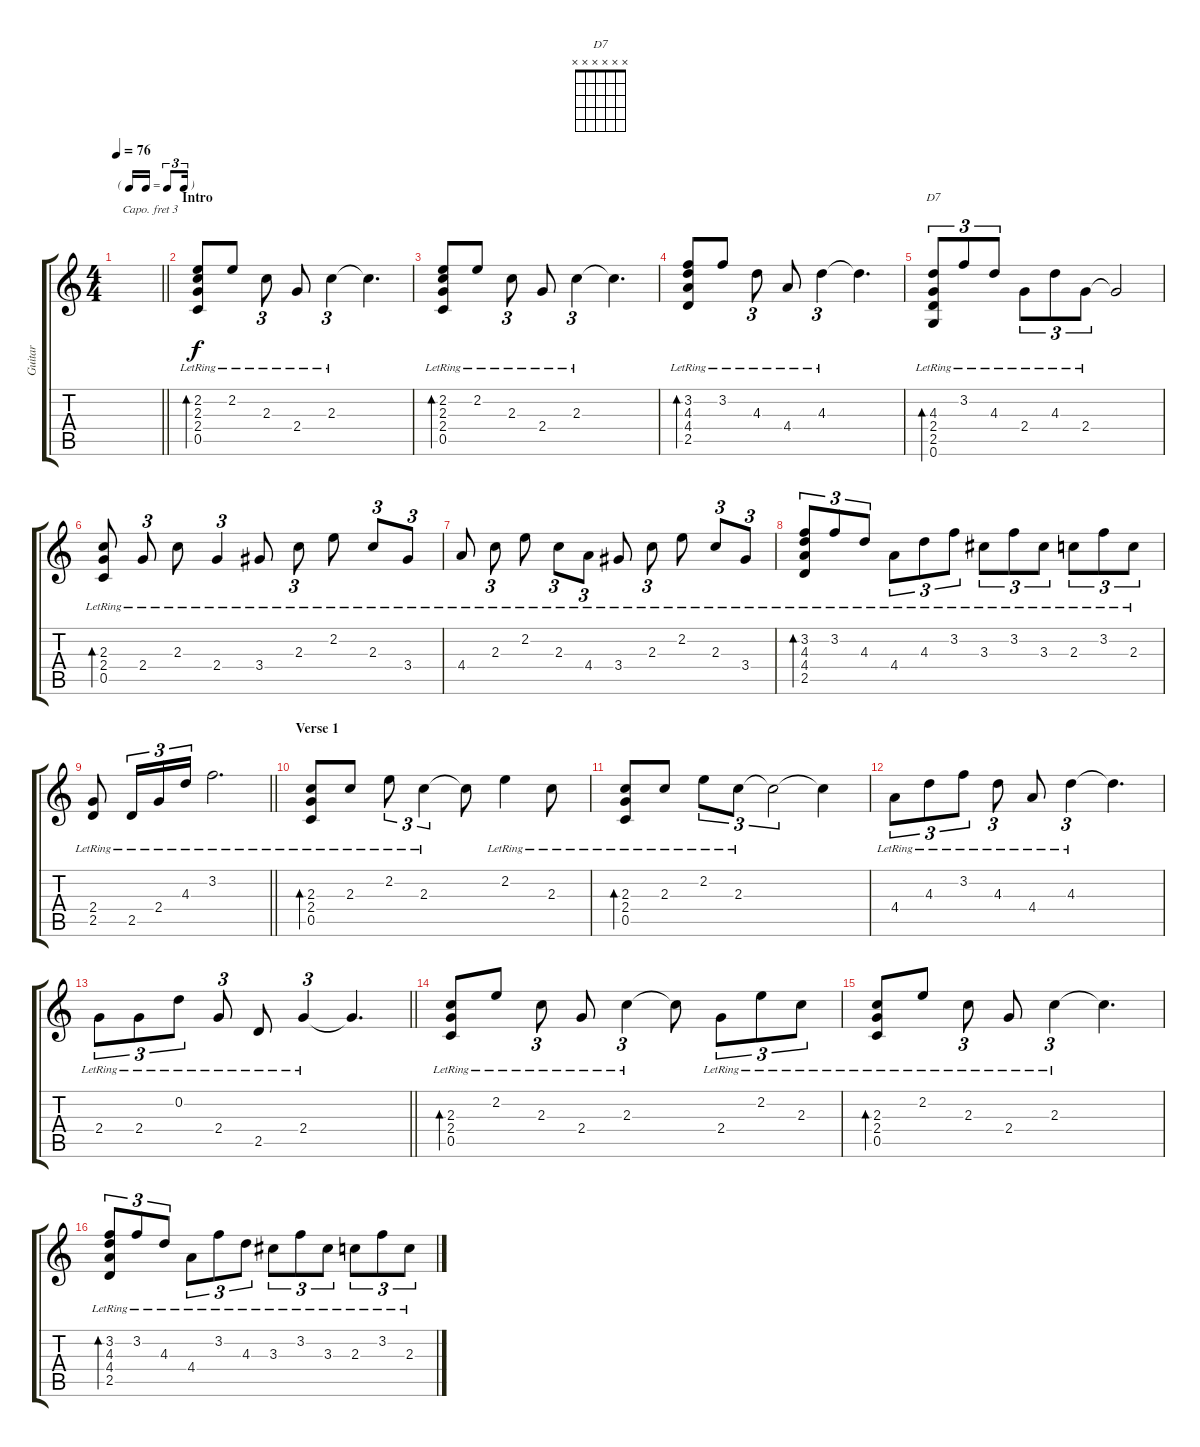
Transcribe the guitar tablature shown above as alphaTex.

\track ("Guitar" "Guitar") {instrument acousticguitarnylon}
\staff {score tabs}
\capo 3
\tuning (E4 B3 G3 D3 A2 E2) {hide}
\chord ("D7" x x x x x x)
\ts (4 4)
\tf triplet16th
\tempo 76
\clef g2
\barLineRight lightlight
\ks c
|
\section ("" "Intro")
(2.2{lr} 2.3{lr} 2.4{lr} 0.5).8{bd 120} 2.2{lr}.8 2.3{lr}.8{tu (3 2)} 2.4{lr}.8 2.3{lr}.4{tu (3 2)} 2.3{t}.4{d} |
(2.2{lr} 2.3{lr} 2.4{lr} 0.5).8{bd 120} 2.2{lr}.8 2.3{lr}.8{tu (3 2)} 2.4{lr}.8 2.3{lr}.4{tu (3 2)} 2.3{t}.4{d} |
(3.2{lr} 4.3{lr} 4.4{lr} 2.5{lr}).8{bd 120} 3.2{lr}.8 4.3{lr}.8{tu (3 2)} 4.4{lr}.8 4.3{lr}.4{tu (3 2)} 4.3{t}.4{d} |
(4.3 2.4{lr} 2.5{lr} 0.6).8{tu (3 2) bd 120 ch "D7"} 3.2{lr}.8{tu (3 2)} 4.3{lr}.8{tu (3 2)} 2.4{lr}.8{tu (3 2)} 4.3{lr}.8{tu (3 2)} 2.4{lr}.8{tu (3 2)} 2.4{t}.2 |
(2.3{lr} 2.4{lr} 0.5).8{bd 120} 2.4{lr}.8{tu (3 2)} 2.3{lr}.8 2.4{lr}.4{tu (3 2)} 3.4{lr}.8 2.3{lr}.8{tu (3 2)} 2.2{lr}.8 2.3{lr}.8{tu (3 2)} 3.4{lr}.8{tu (3 2)} |
4.4{lr}.8 2.3{lr}.8{tu (3 2)} 2.2{lr}.8 2.3{lr}.8{tu (3 2)} 4.4{lr}.8{tu (3 2)} 3.4{lr}.8 2.3{lr}.8{tu (3 2)} 2.2{lr}.8 2.3{lr}.8{tu (3 2)} 3.4{lr}.8{tu (3 2)} |
(3.2{lr} 4.3{lr} 4.4{lr} 2.5{lr}).8{tu (3 2) bd 120} 3.2{lr}.8{tu (3 2)} 4.3{lr}.8{tu (3 2)} 4.4{lr}.8{tu (3 2)} 4.3{lr}.8{tu (3 2)} 3.2{lr}.8{tu (3 2)} 3.3{lr}.8{tu (3 2)} 3.2{lr}.8{tu (3 2)} 3.3{lr}.8{tu (3 2)} 2.3{lr}.8{tu (3 2)} 3.2{lr}.8{tu (3 2)} 2.3{lr}.8{tu (3 2)} |
\barLineRight lightlight
(2.4 2.5{lr}).8 2.5{lr}.16{tu (3 2)} 2.4{lr}.16{tu (3 2)} 4.3{lr}.16{tu (3 2)} 3.2{lr}.2{d} |
\section ("" "Verse 1")
(2.3{lr} 2.4{lr} 0.5).8{bd 120} 2.3{lr}.8 2.2{lr}.8{tu (3 2)} 2.3{lr}.4{tu (3 2)} 2.3{t}.8 2.2{lr}.4 2.3{lr}.8 |
(2.3{lr} 2.4{lr} 0.5).8{bd 120} 2.3{lr}.8 2.2{lr}.8{tu (3 2)} 2.3{lr}.8{tu (3 2)} 2.3{t}.2{tu (3 2)} 2.3{t}.4 |
4.4{lr}.8{tu (3 2)} 4.3{lr}.8{tu (3 2)} 3.2{lr}.8{tu (3 2)} 4.3{lr}.8{tu (3 2)} 4.4{lr}.8 4.3{lr}.4{tu (3 2)} 4.3{t}.4{d} |
\barLineRight lightlight
2.4{lr}.8{tu (3 2)} 2.4{lr}.8{tu (3 2)} 0.2{lr}.8{tu (3 2)} 2.4{lr}.8{tu (3 2)} 2.5{lr}.8 2.4{lr}.4{tu (3 2)} 2.4{t}.4{d} |
(2.3{lr} 2.4{lr} 0.5).8{bd 120} 2.2{lr}.8 2.3{lr}.8{tu (3 2)} 2.4{lr}.8 2.3{lr}.4{tu (3 2)} 2.3{t}.8 2.4{lr}.8{tu (3 2)} 2.2{lr}.8{tu (3 2)} 2.3{lr}.8{tu (3 2)} |
(2.3{lr} 2.4{lr} 0.5).8{bd 120} 2.2{lr}.8 2.3{lr}.8{tu (3 2)} 2.4{lr}.8 2.3{lr}.4{tu (3 2)} 2.3{t}.4{d} |
(3.2{lr} 4.3{lr} 4.4 2.5).8{tu (3 2) bd 120} 3.2{lr}.8{tu (3 2)} 4.3{lr}.8{tu (3 2)} 4.4{lr}.8{tu (3 2)} 3.2{lr}.8{tu (3 2)} 4.3{lr}.8{tu (3 2)} 3.3{lr}.8{tu (3 2)} 3.2{lr}.8{tu (3 2)} 3.3{lr}.8{tu (3 2)} 2.3{lr}.8{tu (3 2)} 3.2{lr}.8{tu (3 2)} 2.3{lr}.8{tu (3 2)}
